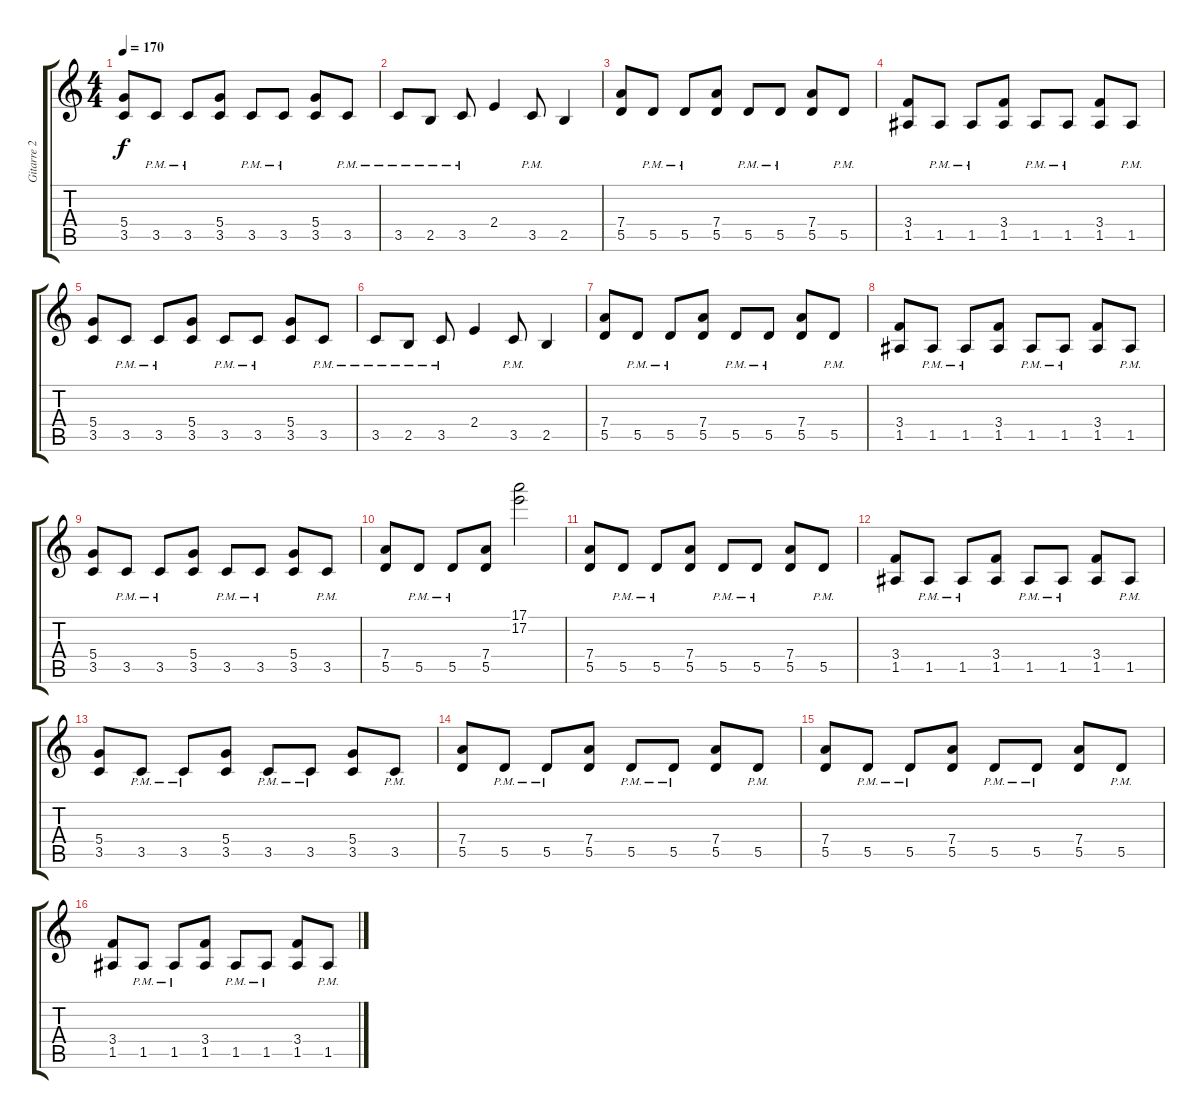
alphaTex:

\track ("Gitarre 2" "Gitarre 2") {instrument distortionguitar}
\staff {score tabs}
\tuning (E4 B3 G3 D3 A2 E2) {hide}
\ts (4 4)
\tempo 170
\clef g2
\ks c
(5.4 3.5).8{dy f} 3.5{pm}.8 3.5{pm}.8 (5.4 3.5).8 3.5{pm}.8 3.5{pm}.8 (5.4 3.5).8 3.5{pm}.8 |
3.5{pm}.8 2.5{pm}.8 3.5{pm}.8 2.4.4 3.5{pm}.8 2.5.4 |
(7.4 5.5).8 5.5{pm}.8 5.5{pm}.8 (7.4 5.5).8 5.5{pm}.8 5.5{pm}.8 (7.4 5.5).8 5.5{pm}.8 |
(3.4 1.5).8 1.5{pm}.8 1.5{pm}.8 (3.4 1.5).8 1.5{pm}.8 1.5{pm}.8 (3.4 1.5).8 1.5{pm}.8 |
(5.4 3.5).8 3.5{pm}.8 3.5{pm}.8 (5.4 3.5).8 3.5{pm}.8 3.5{pm}.8 (5.4 3.5).8 3.5{pm}.8 |
3.5{pm}.8 2.5{pm}.8 3.5{pm}.8 2.4.4 3.5{pm}.8 2.5.4 |
(7.4 5.5).8 5.5{pm}.8 5.5{pm}.8 (7.4 5.5).8 5.5{pm}.8 5.5{pm}.8 (7.4 5.5).8 5.5{pm}.8 |
(3.4 1.5).8 1.5{pm}.8 1.5{pm}.8 (3.4 1.5).8 1.5{pm}.8 1.5{pm}.8 (3.4 1.5).8 1.5{pm}.8 |
(5.4 3.5).8 3.5{pm}.8 3.5{pm}.8 (5.4 3.5).8 3.5{pm}.8 3.5{pm}.8 (5.4 3.5).8 3.5{pm}.8 |
(7.4 5.5).8 5.5{pm}.8 5.5{pm}.8 (7.4 5.5).8 (17.1 17.2).2 |
(7.4 5.5).8 5.5{pm}.8 5.5{pm}.8 (7.4 5.5).8 5.5{pm}.8 5.5{pm}.8 (7.4 5.5).8 5.5{pm}.8 |
(3.4 1.5).8 1.5{pm}.8 1.5{pm}.8 (3.4 1.5).8 1.5{pm}.8 1.5{pm}.8 (3.4 1.5).8 1.5{pm}.8 |
(5.4 3.5).8 3.5{pm}.8 3.5{pm}.8 (5.4 3.5).8 3.5{pm}.8 3.5{pm}.8 (5.4 3.5).8 3.5{pm}.8 |
(7.4 5.5).8 5.5{pm}.8 5.5{pm}.8 (7.4 5.5).8 5.5{pm}.8 5.5{pm}.8 (7.4 5.5).8 5.5{pm}.8 |
(7.4 5.5).8 5.5{pm}.8 5.5{pm}.8 (7.4 5.5).8 5.5{pm}.8 5.5{pm}.8 (7.4 5.5).8 5.5{pm}.8 |
(3.4 1.5).8 1.5{pm}.8 1.5{pm}.8 (3.4 1.5).8 1.5{pm}.8 1.5{pm}.8 (3.4 1.5).8 1.5{pm}.8
